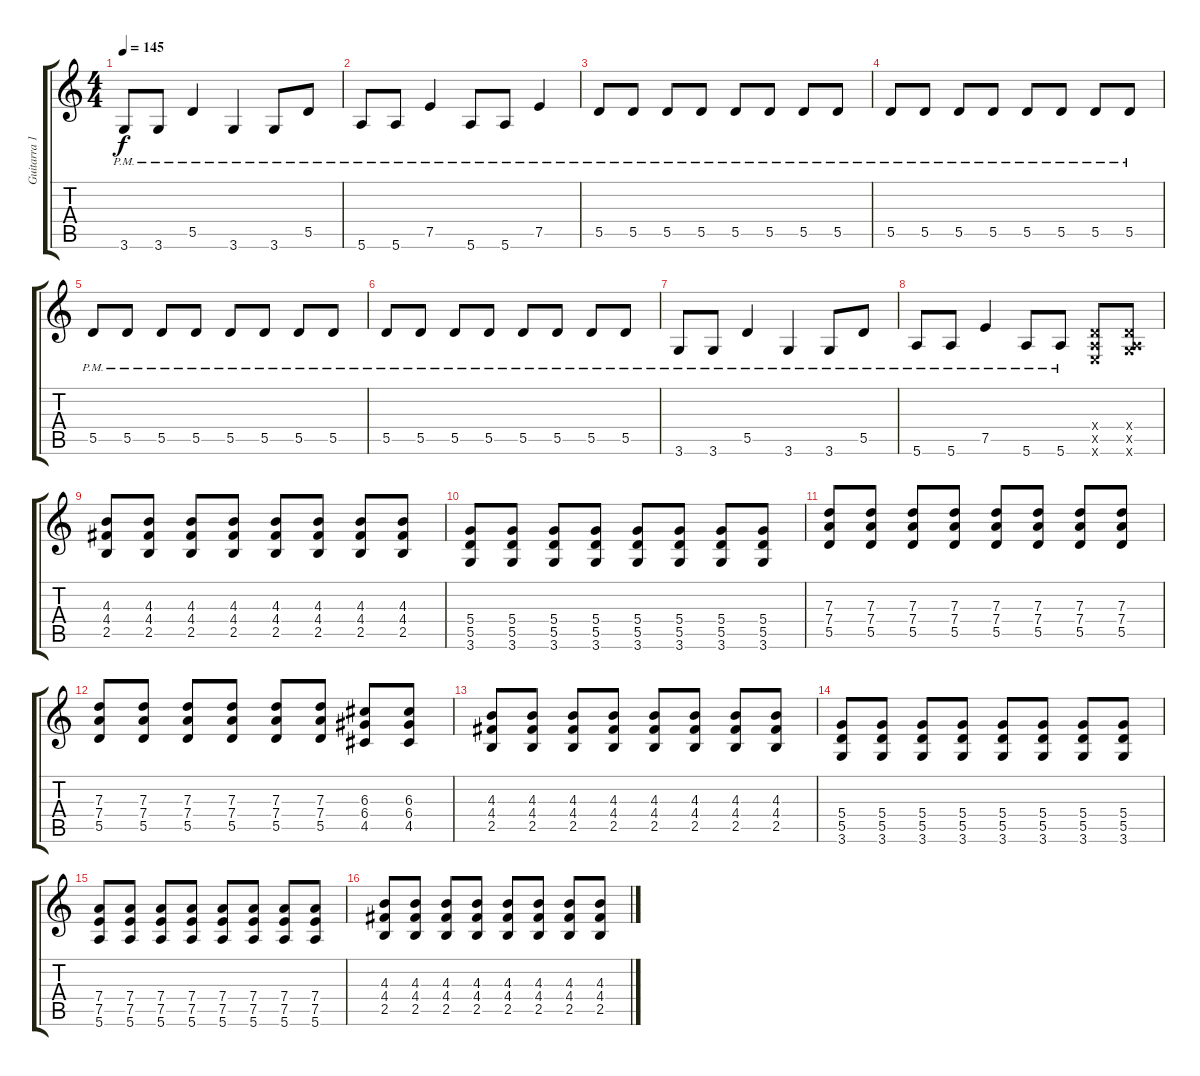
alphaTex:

\track ("Guitarra 1" "Guitarra 1") {instrument distortionguitar}
\staff {score tabs}
\tuning (E4 B3 G3 D3 A2 E2) {hide}
\ts (4 4)
\tempo 145
\clef g2
\ks c
3.6{pm}.8{dy f} 3.6{pm}.8 5.5{pm}.4 3.6{pm}.4 3.6{pm}.8 5.5{pm}.8 |
5.6{pm}.8 5.6{pm}.8 7.5{pm}.4 5.6{pm}.8 5.6{pm}.8 7.5{pm}.4 |
5.5{pm}.8 5.5{pm}.8 5.5{pm}.8 5.5{pm}.8 5.5{pm}.8 5.5{pm}.8 5.5{pm}.8 5.5{pm}.8 |
5.5{pm}.8 5.5{pm}.8 5.5{pm}.8 5.5{pm}.8 5.5{pm}.8 5.5{pm}.8 5.5{pm}.8 5.5{pm}.8 |
5.5{pm}.8 5.5{pm}.8 5.5{pm}.8 5.5{pm}.8 5.5{pm}.8 5.5{pm}.8 5.5{pm}.8 5.5{pm}.8 |
5.5{pm}.8 5.5{pm}.8 5.5{pm}.8 5.5{pm}.8 5.5{pm}.8 5.5{pm}.8 5.5{pm}.8 5.5{pm}.8 |
3.6{pm}.8 3.6{pm}.8 5.5{pm}.4 3.6{pm}.4 3.6{pm}.8 5.5{pm}.8 |
5.6{pm}.8 5.6{pm}.8 7.5{pm}.4 5.6{pm}.8 5.6{pm}.8 (0.4{x} 0.5{x} 0.6{x}).8 (0.4{x} 0.5{x} 3.6{x}).8 |
(4.3 4.4 2.5).8 (4.3 4.4 2.5).8 (4.3 4.4 2.5).8 (4.3 4.4 2.5).8 (4.3 4.4 2.5).8 (4.3 4.4 2.5).8 (4.3 4.4 2.5).8 (4.3 4.4 2.5).8 |
(5.4 5.5 3.6).8 (5.4 5.5 3.6).8 (5.4 5.5 3.6).8 (5.4 5.5 3.6).8 (5.4 5.5 3.6).8 (5.4 5.5 3.6).8 (5.4 5.5 3.6).8 (5.4 5.5 3.6).8 |
(7.3 7.4 5.5).8 (7.3 7.4 5.5).8 (7.3 7.4 5.5).8 (7.3 7.4 5.5).8 (7.3 7.4 5.5).8 (7.3 7.4 5.5).8 (7.3 7.4 5.5).8 (7.3 7.4 5.5).8 |
(7.3 7.4 5.5).8 (7.3 7.4 5.5).8 (7.3 7.4 5.5).8 (7.3 7.4 5.5).8 (7.3 7.4 5.5).8 (7.3 7.4 5.5).8 (6.3 6.4 4.5).8 (6.3 6.4 4.5).8 |
(4.3 4.4 2.5).8 (4.3 4.4 2.5).8 (4.3 4.4 2.5).8 (4.3 4.4 2.5).8 (4.3 4.4 2.5).8 (4.3 4.4 2.5).8 (4.3 4.4 2.5).8 (4.3 4.4 2.5).8 |
(5.4 5.5 3.6).8 (5.4 5.5 3.6).8 (5.4 5.5 3.6).8 (5.4 5.5 3.6).8 (5.4 5.5 3.6).8 (5.4 5.5 3.6).8 (5.4 5.5 3.6).8 (5.4 5.5 3.6).8 |
(7.4 7.5 5.6).8 (7.4 7.5 5.6).8 (7.4 7.5 5.6).8 (7.4 7.5 5.6).8 (7.4 7.5 5.6).8 (7.4 7.5 5.6).8 (7.4 7.5 5.6).8 (7.4 7.5 5.6).8 |
(4.3 4.4 2.5).8 (4.3 4.4 2.5).8 (4.3 4.4 2.5).8 (4.3 4.4 2.5).8 (4.3 4.4 2.5).8 (4.3 4.4 2.5).8 (4.3 4.4 2.5).8 (4.3 4.4 2.5).8
